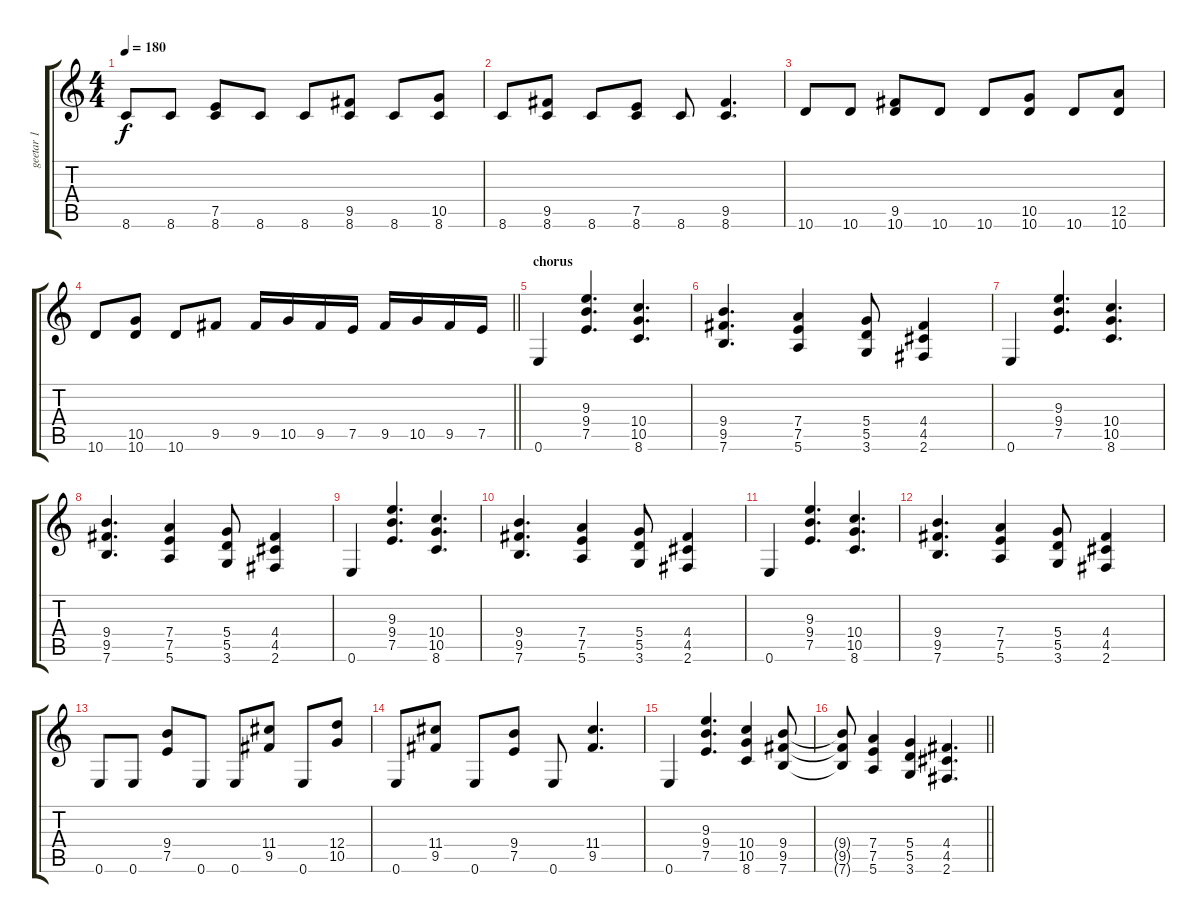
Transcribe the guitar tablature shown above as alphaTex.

\track ("geetar 1" "geetar 1") {instrument distortionguitar}
\staff {score tabs}
\tuning (E4 B3 G3 D3 A2 E2) {hide}
\ts (4 4)
\tempo 180
\clef g2
\ks c
8.6.8{dy f} 8.6.8 (7.5 8.6).8 8.6.8 8.6.8 (9.5 8.6).8 8.6.8 (10.5 8.6).8 |
8.6.8 (9.5 8.6).8 8.6.8 (7.5 8.6).8 8.6.8 (9.5 8.6).4{d} |
10.6.8 10.6.8 (9.5 10.6).8 10.6.8 10.6.8 (10.5 10.6).8 10.6.8 (12.5 10.6).8 |
\barLineRight lightlight
10.6.8 (10.5 10.6).8 10.6.8 9.5.8 9.5.16 10.5.16 9.5.16 7.5.16 9.5.16 10.5.16 9.5.16 7.5.16 |
\section ("" "chorus")
0.6.4 (9.3 9.4 7.5).4{d} (10.4 10.5 8.6).4{d} |
(9.4 9.5 7.6).4{d} (7.4 7.5 5.6).4 (5.4 5.5 3.6).8 (4.4 4.5 2.6).4 |
0.6.4 (9.3 9.4 7.5).4{d} (10.4 10.5 8.6).4{d} |
(9.4 9.5 7.6).4{d} (7.4 7.5 5.6).4 (5.4 5.5 3.6).8 (4.4 4.5 2.6).4 |
0.6.4 (9.3 9.4 7.5).4{d} (10.4 10.5 8.6).4{d} |
(9.4 9.5 7.6).4{d} (7.4 7.5 5.6).4 (5.4 5.5 3.6).8 (4.4 4.5 2.6).4 |
0.6.4 (9.3 9.4 7.5).4{d} (10.4 10.5 8.6).4{d} |
(9.4 9.5 7.6).4{d} (7.4 7.5 5.6).4 (5.4 5.5 3.6).8 (4.4 4.5 2.6).4 |
0.6.8 0.6.8 (9.4 7.5).8 0.6.8 0.6.8 (11.4 9.5).8 0.6.8 (12.4 10.5).8 |
0.6.8 (11.4 9.5).8 0.6.8 (9.4 7.5).8 0.6.8 (11.4 9.5).4{d} |
0.6.4 (9.3 9.4 7.5).4{d} (10.4 10.5 8.6).4 (9.4 9.5 7.6).8 |
\barLineRight lightlight
(9.4{t} 9.5{t} 7.6{t}).8 (7.4 7.5 5.6).4 (5.4 5.5 3.6).4 (4.4 4.5 2.6).4{d}
